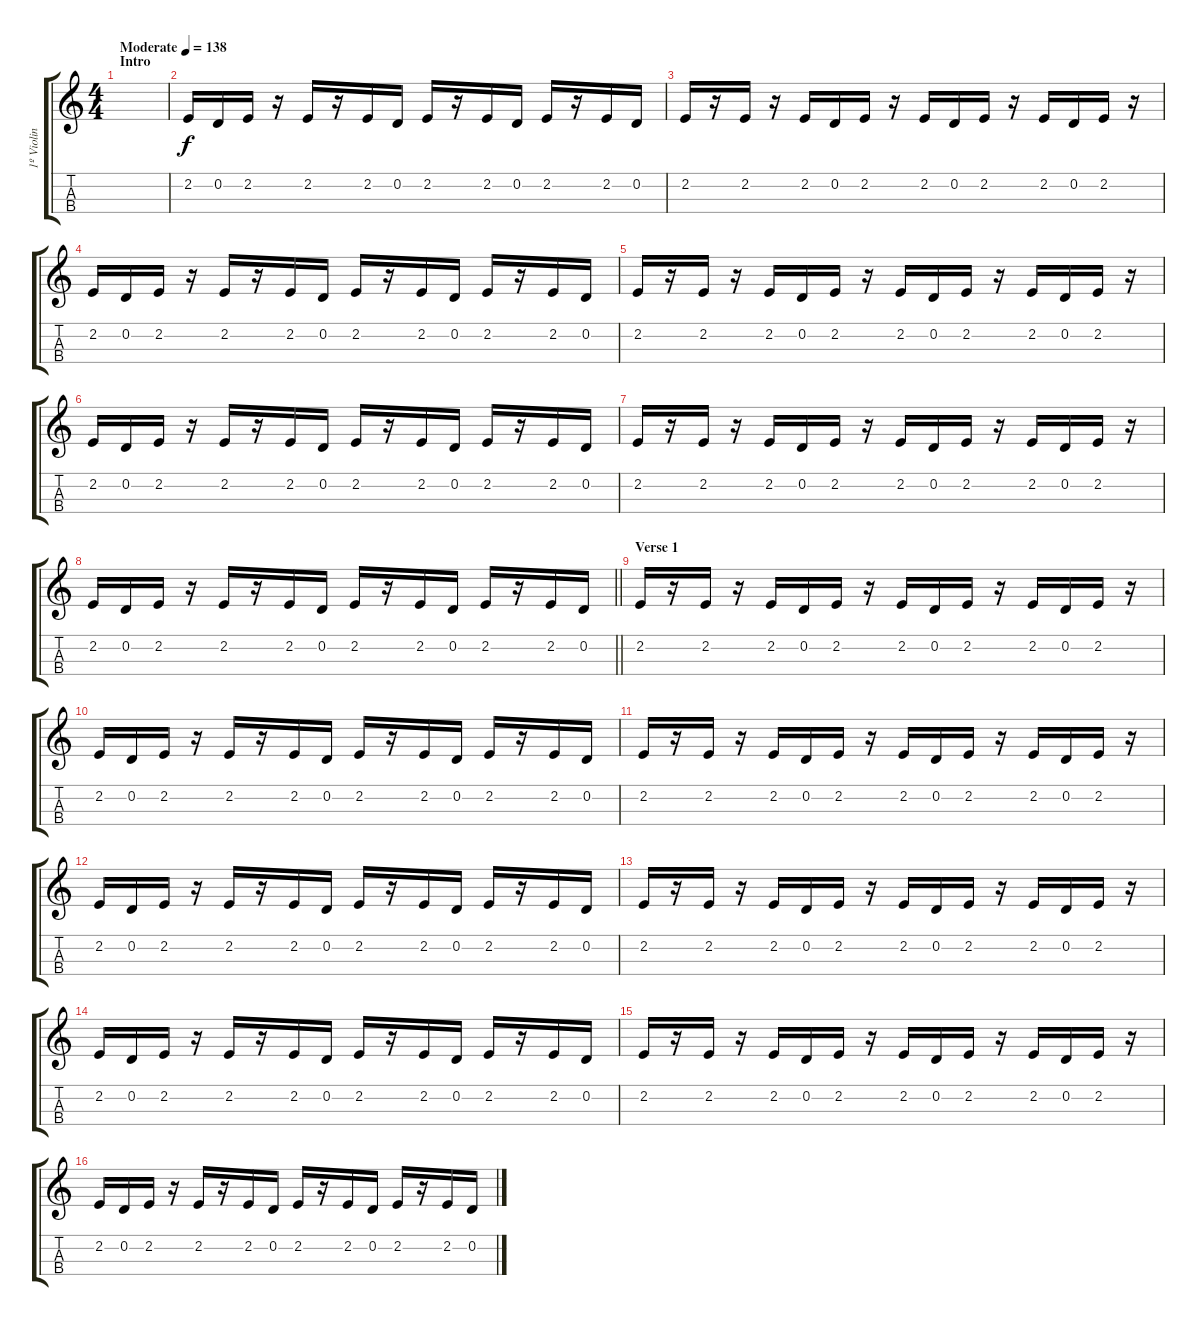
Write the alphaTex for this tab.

\track ("1º Violin" "1º Violin") {instrument violin}
\staff {score tabs}
\tuning (A4 D4 G3 C3) {hide}
\ts (4 4)
\section ("" "Intro")
\tempo (138 "Moderate")
\clef g2
\ks c
|
2.2.16 0.2.16 2.2.16 r.16 2.2.16 r.16 2.2.16 0.2.16 2.2.16 r.16 2.2.16 0.2.16 2.2.16 r.16 2.2.16 0.2.16 |
2.2.16 r.16 2.2.16 r.16 2.2.16 0.2.16 2.2.16 r.16 2.2.16 0.2.16 2.2.16 r.16 2.2.16 0.2.16 2.2.16 r.16 |
2.2.16 0.2.16 2.2.16 r.16 2.2.16 r.16 2.2.16 0.2.16 2.2.16 r.16 2.2.16 0.2.16 2.2.16 r.16 2.2.16 0.2.16 |
2.2.16 r.16 2.2.16 r.16 2.2.16 0.2.16 2.2.16 r.16 2.2.16 0.2.16 2.2.16 r.16 2.2.16 0.2.16 2.2.16 r.16 |
2.2.16 0.2.16 2.2.16 r.16 2.2.16 r.16 2.2.16 0.2.16 2.2.16 r.16 2.2.16 0.2.16 2.2.16 r.16 2.2.16 0.2.16 |
2.2.16 r.16 2.2.16 r.16 2.2.16 0.2.16 2.2.16 r.16 2.2.16 0.2.16 2.2.16 r.16 2.2.16 0.2.16 2.2.16 r.16 |
\barLineRight lightlight
2.2.16 0.2.16 2.2.16 r.16 2.2.16 r.16 2.2.16 0.2.16 2.2.16 r.16 2.2.16 0.2.16 2.2.16 r.16 2.2.16 0.2.16 |
\section ("" "Verse 1")
2.2.16 r.16 2.2.16 r.16 2.2.16 0.2.16 2.2.16 r.16 2.2.16 0.2.16 2.2.16 r.16 2.2.16 0.2.16 2.2.16 r.16 |
2.2.16 0.2.16 2.2.16 r.16 2.2.16 r.16 2.2.16 0.2.16 2.2.16 r.16 2.2.16 0.2.16 2.2.16 r.16 2.2.16 0.2.16 |
2.2.16 r.16 2.2.16 r.16 2.2.16 0.2.16 2.2.16 r.16 2.2.16 0.2.16 2.2.16 r.16 2.2.16 0.2.16 2.2.16 r.16 |
2.2.16 0.2.16 2.2.16 r.16 2.2.16 r.16 2.2.16 0.2.16 2.2.16 r.16 2.2.16 0.2.16 2.2.16 r.16 2.2.16 0.2.16 |
2.2.16 r.16 2.2.16 r.16 2.2.16 0.2.16 2.2.16 r.16 2.2.16 0.2.16 2.2.16 r.16 2.2.16 0.2.16 2.2.16 r.16 |
2.2.16 0.2.16 2.2.16 r.16 2.2.16 r.16 2.2.16 0.2.16 2.2.16 r.16 2.2.16 0.2.16 2.2.16 r.16 2.2.16 0.2.16 |
2.2.16 r.16 2.2.16 r.16 2.2.16 0.2.16 2.2.16 r.16 2.2.16 0.2.16 2.2.16 r.16 2.2.16 0.2.16 2.2.16 r.16 |
2.2.16 0.2.16 2.2.16 r.16 2.2.16 r.16 2.2.16 0.2.16 2.2.16 r.16 2.2.16 0.2.16 2.2.16 r.16 2.2.16 0.2.16
